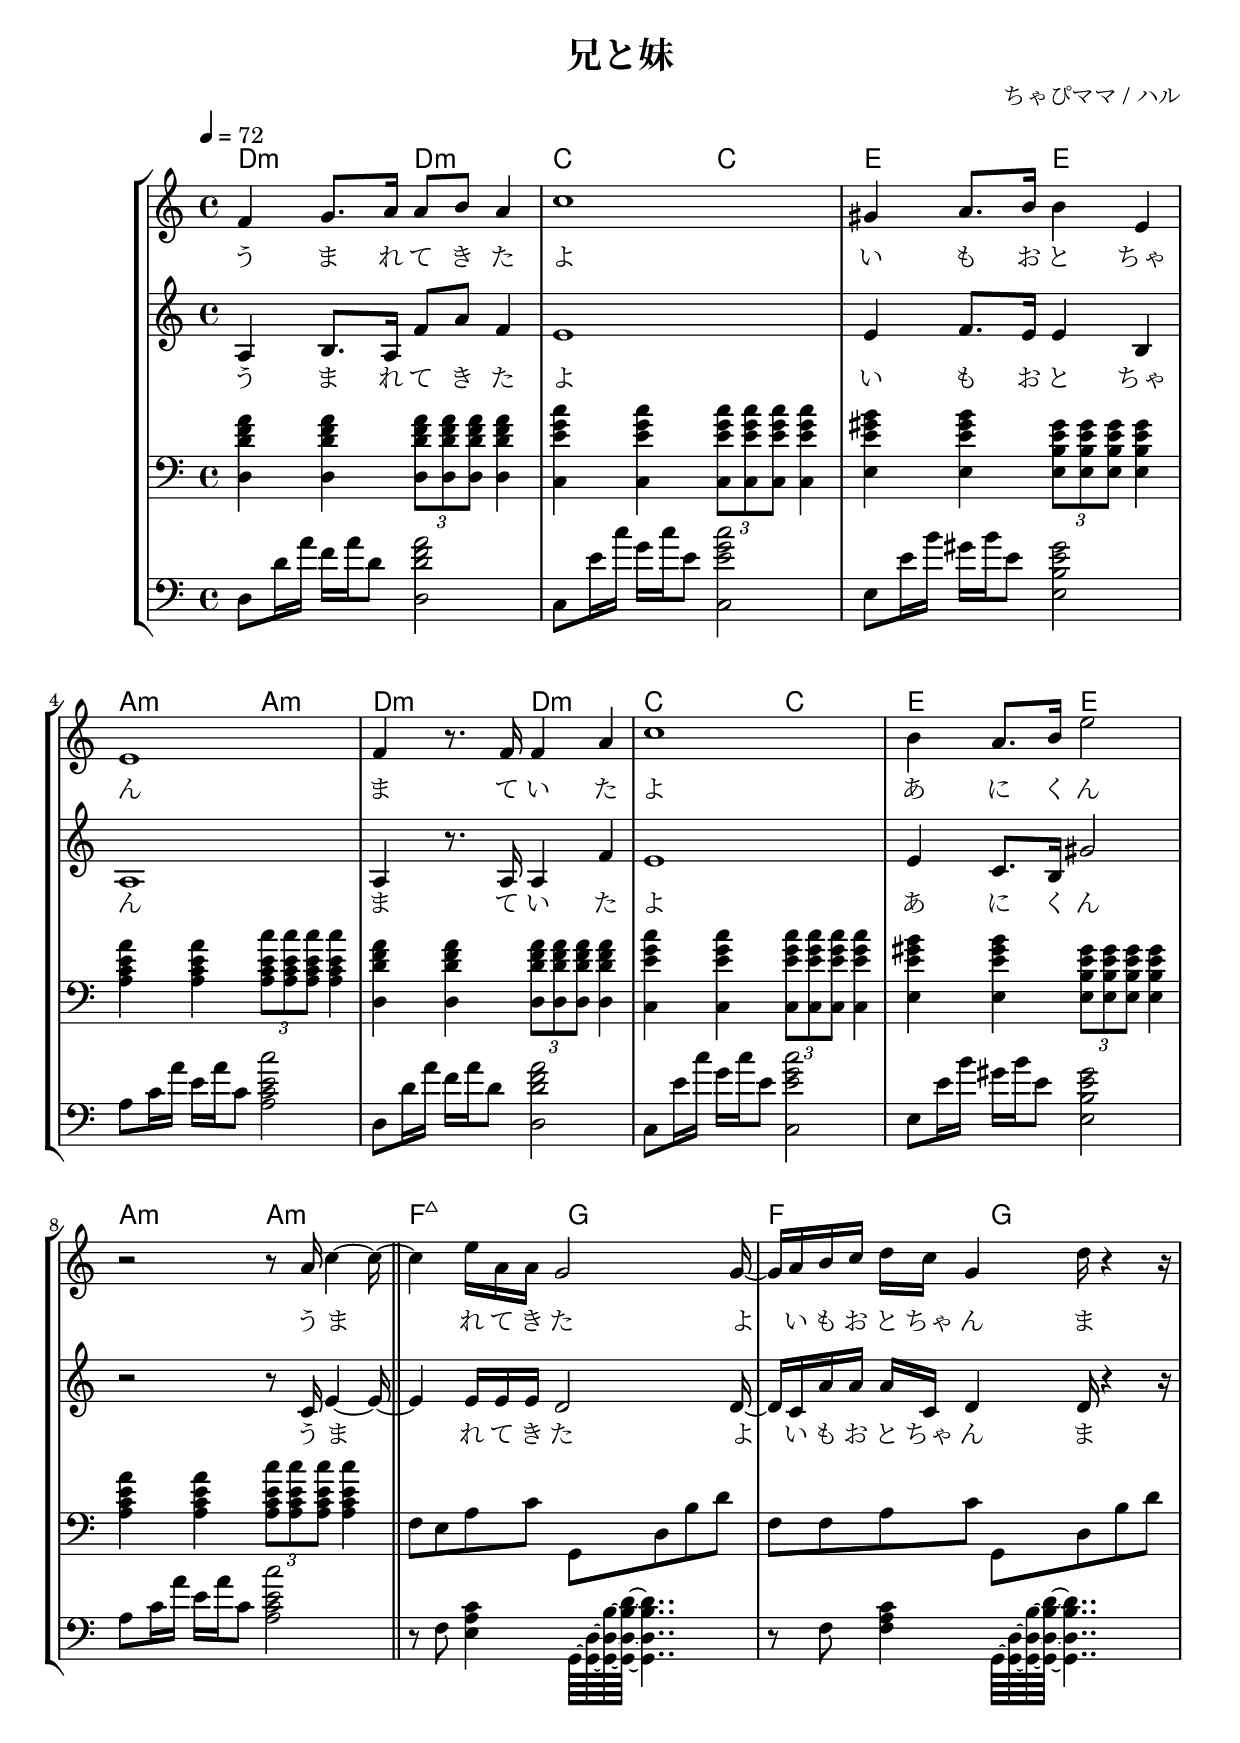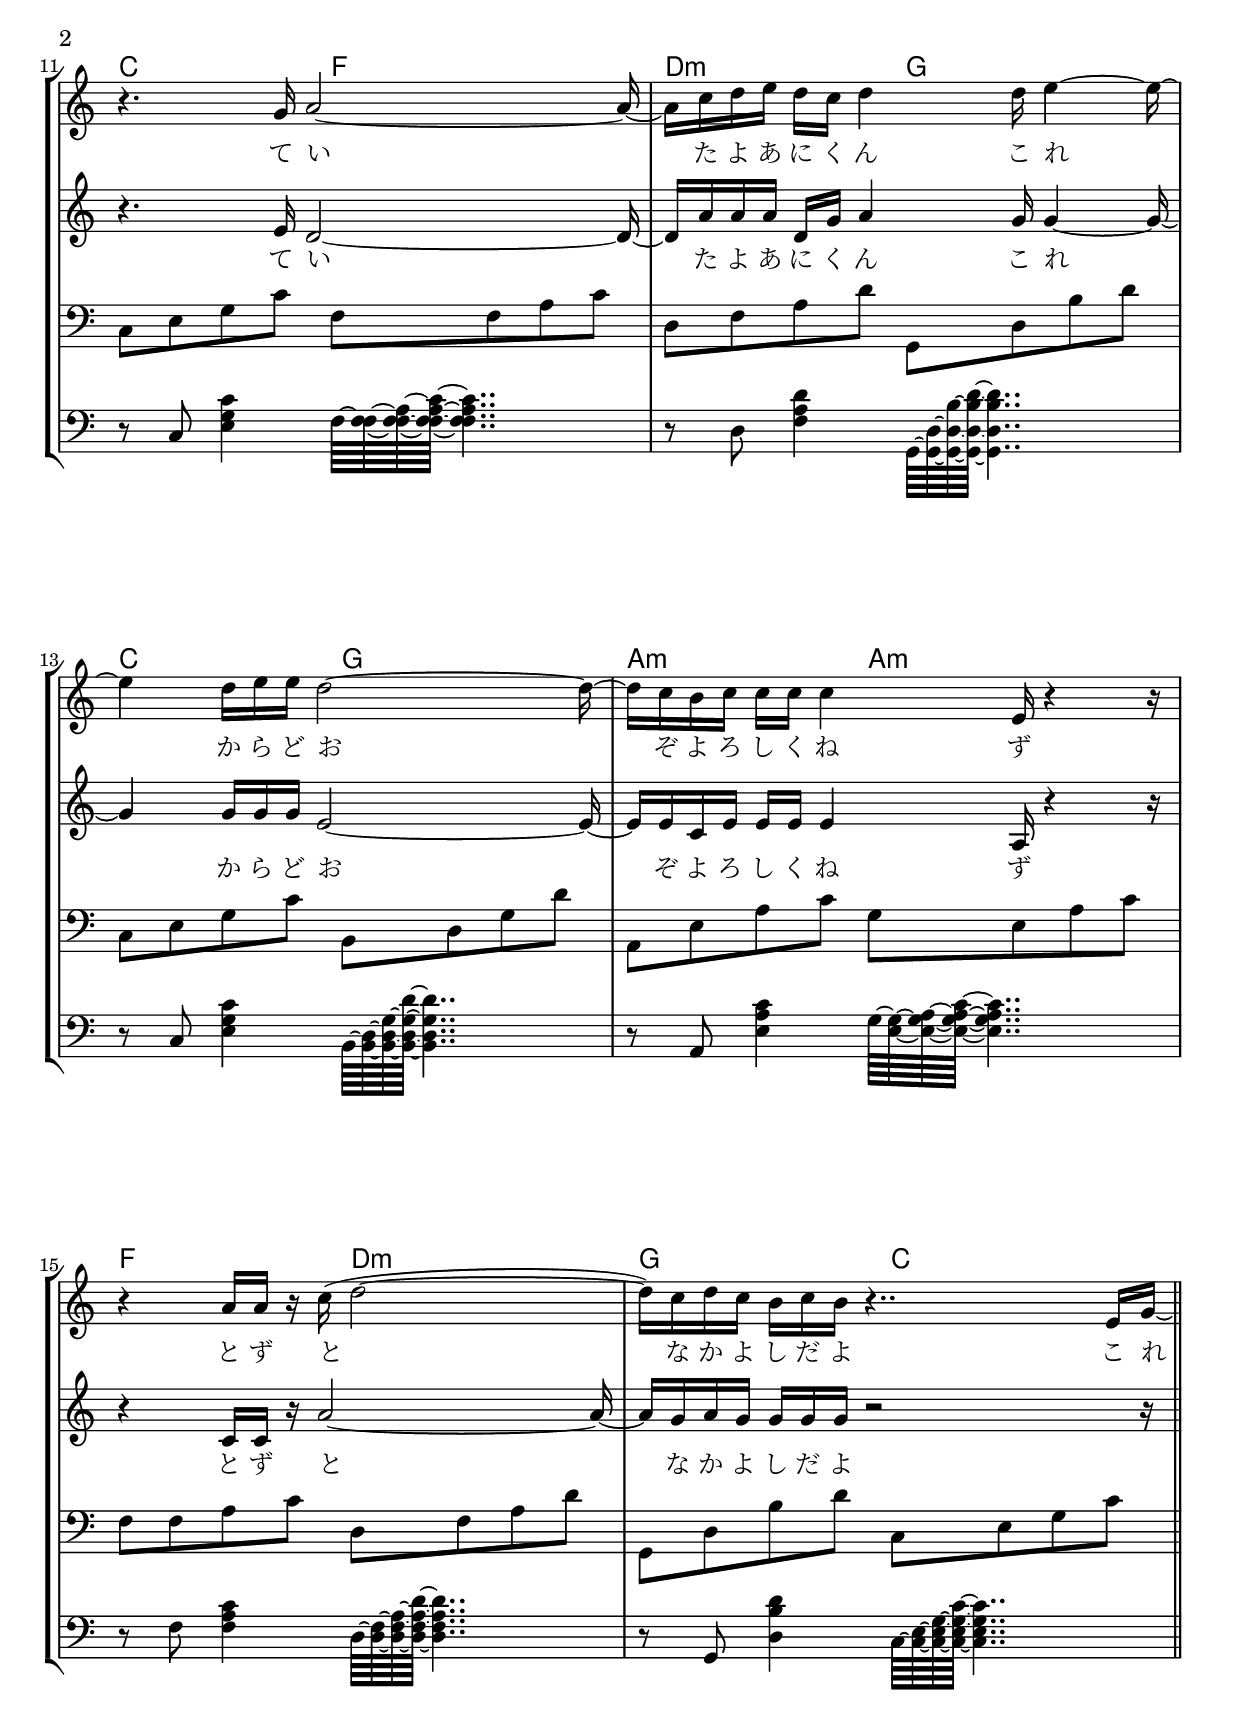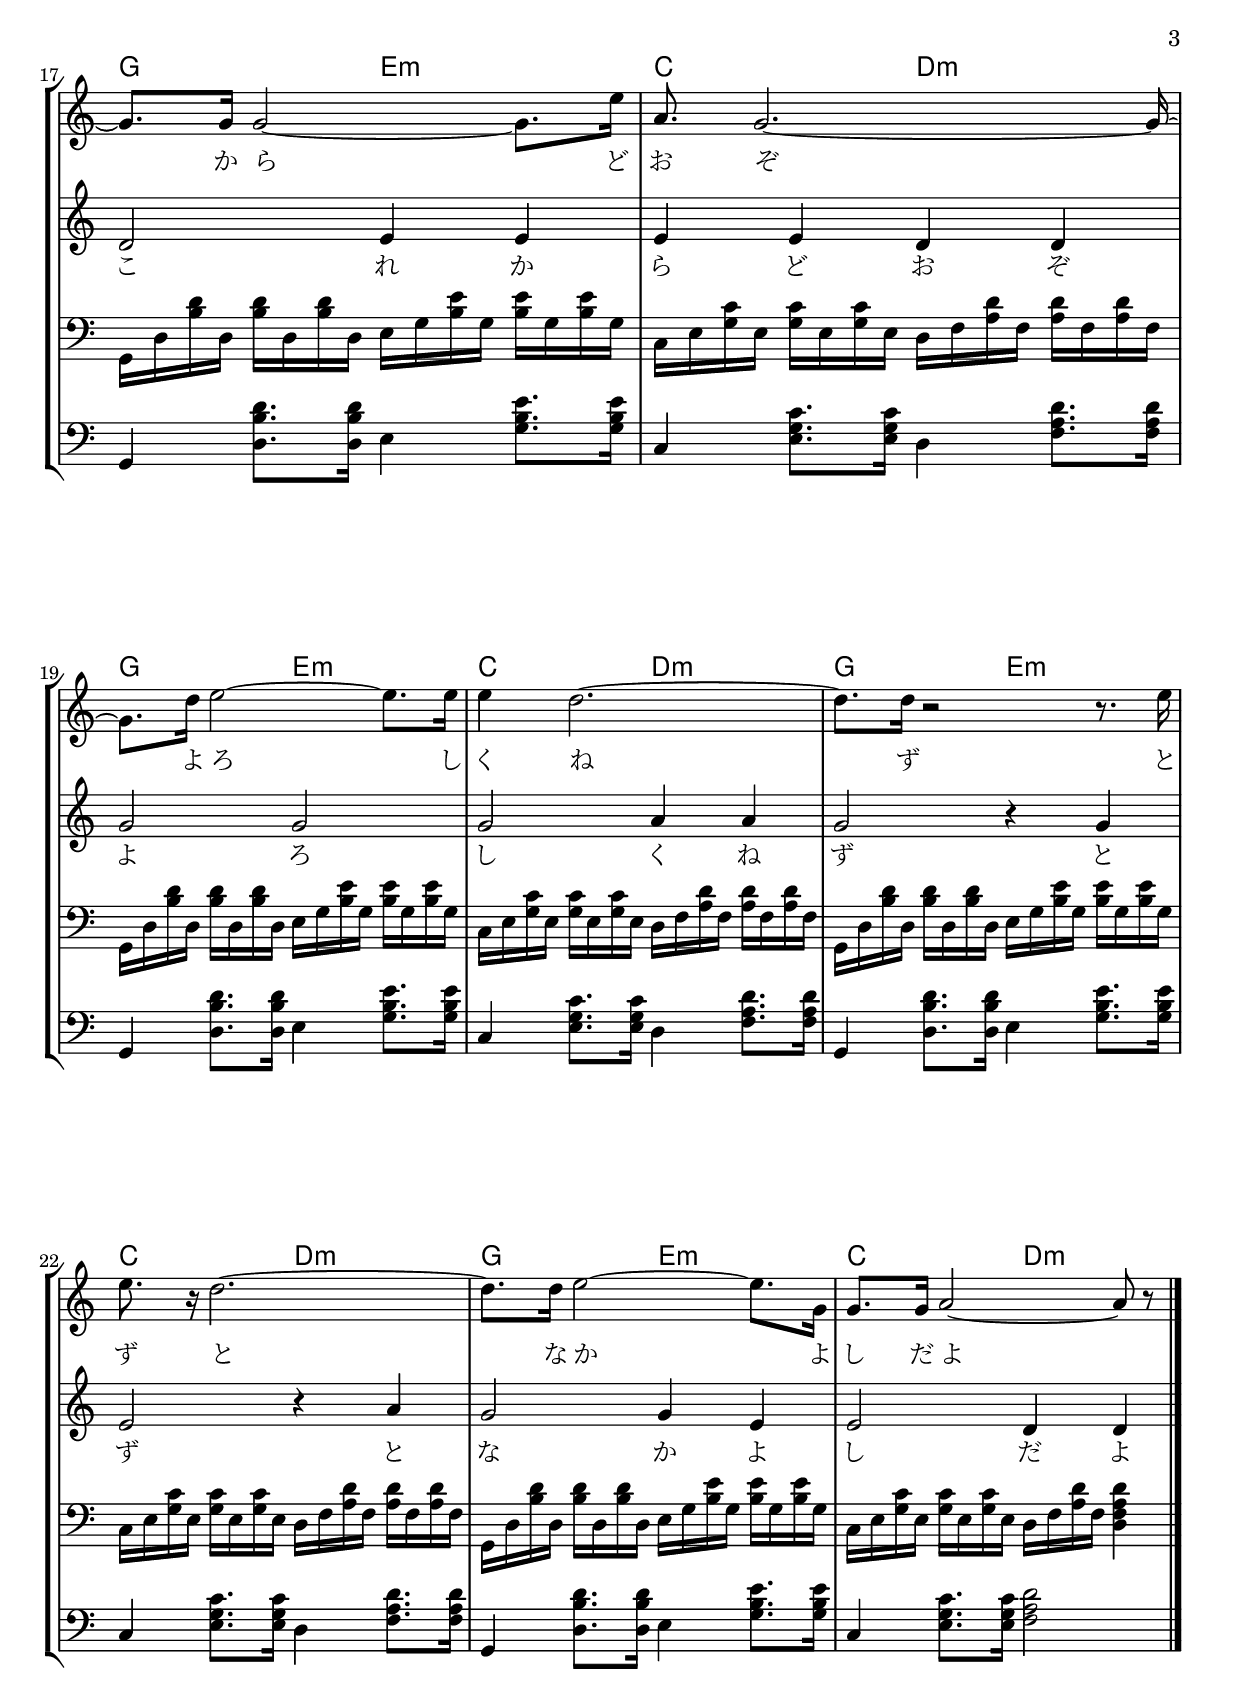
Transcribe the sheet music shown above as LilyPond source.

\version "2.12.1"

\header {
	title = \markup {兄と妹}
	composer = \markup \center-column {"ちゃぴママ / ハル"}
}

harmony = \chordmode {
	d2:m d:m c c e e a:m a:m d:m d:m c c e e a:m a:m 

	f:maj7 g f g c f d:m g c g a:m a:m f d:m g c 

	g e:m c d:m g e:m c d:m g e:m c d:m g e:m c d:m 
}

melody = {
	\set Staff.midiInstrument = #"Seashore"
	\set Staff.midiMinimumVolume = #0.7
	\set Staff.midiMaximumVolume = #0.9
		\key c \major
	\tempo 4 = 72
f'4  g'8.  a'16  a'8  b'8  a'4 
	c''1 
	gis'4  a'8.  b'16  b'4  e'4 
	e'1 
	f'4  r8.  f'16  f'4  a'4 
	c''1 
	b'4  a'8.  b'16  e''2
	r2 r8 	\set Staff.midiInstrument = #"fss0.25"
	\set Staff.midiMinimumVolume = #0.7
	\set Staff.midiMaximumVolume = #0.9
	a'16  c''4~c''16~ 
	c''4  e''16  a'16  a'16  g'2  g'16~ 
	g'16  a'16  b'16  c''16  d''16  c''16  g'4  d''16  r4 r16 
	r4.  g'16  a'2~a'16~ 
	a'16  c''16  d''16  e''16  d''16  c''16  d''4  d''16  e''4~e''16~ 
	e''4  d''16  e''16  e''16  d''2~d''16~ 
	d''16  c''16  b'16  c''16  c''16  c''16  c''4  e'16  r4 r16 
	r4  a'16  a'16  r16  c''16  (d''2~ 
	d''16)  c''16  d''16  c''16  b'16  c''16  b'16  	r4.. 	\set Staff.midiInstrument = #"Guitar Fret Noise"
	\set Staff.midiMinimumVolume = #0.7
	\set Staff.midiMaximumVolume = #0.9
	e'16  g'16~ 
	g'8.  g'16  g'2~g'8.  e''16 
	a'8.  g'2.~g'16~ 
	g'8.  d''16  e''2~e''8.  e''16 
	e''4  d''2.~ 
	d''8.  d''16  r2 r8.  e''16 
	e''8.  r16  d''2.~ 
	d''8.  d''16  e''2~e''8.  g'16 
	g'8.  g'16  a'2~a'8  	r8 	\bar "|."
}

words = \lyricmode {
	う  ま  れ  て  き  た  よ  い  も  お  と  ちゃ  ん  ま  て  い  た  よ  あ  に  く  ん  
	う  ま  れ  て  き  た  よ  い  も  お  と  ちゃ  ん  ま  て  い  た  よ  あ  に  く  ん  こ  れ  か  ら  ど  お  ぞ  よ  ろ  し  く  ね  ず  と  ず  と  な  か  よ  し  だ  よ  
	こ  れ  か  ら  ど  お  ぞ  よ  ろ  し  く  ね  ず  と  ず  と  な  か  よ  し  だ  よ  
}

secondmelody = {
	\set Staff.midiInstrument = #"Guitar harmonics"
	\set Staff.midiMinimumVolume = #0.7
	\set Staff.midiMaximumVolume = #0.9
		\key c \major
	\tempo 4 = 72
a4  b8.  a16  f'8  a'8  f'4 
	e'1 
	e'4  f'8.  e'16  e'4  b4 
	a1 
	a4  r8.  a16  a4  f'4 
	e'1 
	e'4  c'8.  b16  gis'2
	r2 r8 	\set Staff.midiInstrument = #"fss0.29"
	\set Staff.midiMinimumVolume = #0.7
	\set Staff.midiMaximumVolume = #0.9
	c'16  e'4~e'16~ 
	e'4  e'16  e'16  e'16  d'2  d'16~ 
	d'16  c'16  a'16  a'16  a'16  c'16  d'4  d'16  r4 r16 
	r4.  e'16  d'2~d'16~ 
	d'16  a'16  a'16  a'16  d'16  g'16  a'4  g'16  g'4~g'16~ 
	g'4  g'16  g'16  g'16  e'2~e'16~ 
	e'16  e'16  c'16  e'16  e'16  e'16  e'4  a16  r4 r16 
	r4  c'16  c'16  r16  a'2~a'16~ 
	a'16  g'16  a'16  g'16  g'16  g'16  g'16  	r2 r16 	\set Staff.midiInstrument = #"Glockenspiel"
	\set Staff.midiMinimumVolume = #0.7
	\set Staff.midiMaximumVolume = #0.9
	 d'2  e'4  e'4 
	e'4  e'4  d'4  d'4 
	g'2  g'2 
	g'2  a'4  a'4 
	g'2  r4  g'4 
	e'2  r4  a'4 
	g'2  g'4  e'4 
	e'2  d'4  d'4
	\bar "|."
}

secondwords = \lyricmode {
	う  ま  れ  て  き  た  よ  い  も  お  と  ちゃ  ん  ま  て  い  た  よ  あ  に  く  ん  
	う  ま  れ  て  き  た  よ  い  も  お  と  ちゃ  ん  ま  て  い  た  よ  あ  に  く  ん  こ  れ  か  ら  ど  お  ぞ  よ  ろ  し  く  ね  ず  と  ず  と  な  か  よ  し  だ  よ  
	こ  れ  か  ら  ど  お  ぞ  よ  ろ  し  く  ね  ず  と  ず  と  な  か  よ  し  だ  よ  
}

tempochange = {
	\tempo 4 = 72
	r1 | r1 | r1 | r1 | r1 | r1 | r1 | r1 \bar "||"
	\tempo 4 = 72
	r1 | r1 | r1 | r1 | r1 | r1 | r1 | r1 \bar "||"
	\tempo 4 = 72
	r1 | r1 | r1 | r1 | r1 | r1 | r1 | r1 \bar "|."
}

mainacc = {
	\clef bass
	\set Staff.midiInstrument = #"Telephone Ring"
	\set Staff.midiMinimumVolume = #0.3
	\set Staff.midiMaximumVolume = #0.6
	\key c \major
	\tempo 4 = 72
	<d d' f' a'>4 <d d' f' a'>4
	\tuplet 3/2 { <d d' f' a'>8 <d d' f' a'>8 <d d' f' a'>8 } <d d' f' a'>4
	<c e' g' c''>4 <c e' g' c''>4
	\tuplet 3/2 { <c e' g' c''>8 <c e' g' c''>8 <c e' g' c''>8 } <c e' g' c''>4
	<e e' gis' b'>4 <e e' gis' b'>4
	\tuplet 3/2 { <e b e' gis'>8 <e b e' gis'>8 <e b e' gis'>8 } <e b e' gis'>4
	<a c' e' a'>4 <a c' e' a'>4
	\tuplet 3/2 { <a c' e' c''>8 <a c' e' c''>8 <a c' e' c''>8 } <a c' e' c''>4
	<d d' f' a'>4 <d d' f' a'>4
	\tuplet 3/2 { <d d' f' a'>8 <d d' f' a'>8 <d d' f' a'>8 } <d d' f' a'>4
	<c e' g' c''>4 <c e' g' c''>4
	\tuplet 3/2 { <c e' g' c''>8 <c e' g' c''>8 <c e' g' c''>8 } <c e' g' c''>4
	<e e' gis' b'>4 <e e' gis' b'>4
	\tuplet 3/2 { <e b e' gis'>8 <e b e' gis'>8 <e b e' gis'>8 } <e b e' gis'>4
	<a c' e' a'>4 <a c' e' a'>4
	\tuplet 3/2 { <a c' e' c''>8 <a c' e' c''>8 <a c' e' c''>8 } <a c' e' c''>4
	\bar "||"

	\set Staff.midiInstrument = #"Breath Noise"
	\set Staff.midiMinimumVolume = #0.3
	\set Staff.midiMaximumVolume = #0.6
	f8 e8 a8 c'8
	g,8 d8 b8 d'8
	f8 f8 a8 c'8
	g,8 d8 b8 d'8
	c8 e8 g8 c'8
	f8 f8 a8 c'8
	d8 f8 a8 d'8
	g,8 d8 b8 d'8
	c8 e8 g8 c'8
	b,8 d8 g8 d'8
	a,8 e8 a8 c'8
	g8 e8 a8 c'8
	f8 f8 a8 c'8
	d8 f8 a8 d'8
	g,8 d8 b8 d'8
	c8 e8 g8 c'8
	\bar "||"

	\set Staff.midiInstrument = #"Gunshot"
	\set Staff.midiMinimumVolume = #0.3
	\set Staff.midiMaximumVolume = #0.6
	g,16 d <b d'> d <b d'> d <b d'> d
	e16 g <b e'> g <b e'> g <b e'> g
	c16 e <g c'> e <g c'> e <g c'> e
	d16 f <a d'> f <a d'> f <a d'> f
	g,16 d <b d'> d <b d'> d <b d'> d
	e16 g <b e'> g <b e'> g <b e'> g
	c16 e <g c'> e <g c'> e <g c'> e
	d16 f <a d'> f <a d'> f <a d'> f
	g,16 d <b d'> d <b d'> d <b d'> d
	e16 g <b e'> g <b e'> g <b e'> g
	c16 e <g c'> e <g c'> e <g c'> e
	d16 f <a d'> f <a d'> f <a d'> f
	g,16 d <b d'> d <b d'> d <b d'> d
	e16 g <b e'> g <b e'> g <b e'> g
	c16 e <g c'> e <g c'> e <g c'> e
	d16 f <a d'> f <d f a d'>4
	\bar "|."
}

subacc = {
	\clef bass
	\set Staff.midiInstrument = #"Bird Tweet"
	\set Staff.midiMinimumVolume = #0.3
	\set Staff.midiMaximumVolume = #0.6
	\key c \major
	\tempo 4 = 72
	d8 d'16 a' f' a' d'8
	<d d' f' a'>2
	c8 e'16 c'' g' c'' e'8
	<c e' g' c''>2
	e8 e'16 b' gis' b' e'8
	<e b e' gis'>2
	a8 c'16 a' e' a' c'8
	<a c' e' c''>2
	d8 d'16 a' f' a' d'8
	<d d' f' a'>2
	c8 e'16 c'' g' c'' e'8
	<c e' g' c''>2
	e8 e'16 b' gis' b' e'8
	<e b e' gis'>2
	a8 c'16 a' e' a' c'8
	<a c' e' c''>2
	\bar "||"

	\set Staff.midiInstrument = #"Applause"
	\set Staff.midiMinimumVolume = #0.3
	\set Staff.midiMaximumVolume = #0.6
	r8 f8 <e a c'>4
	g,64~ <g,~ d~> <g,~ d~ b~> <g, d b d'>~ <g, d b d'>4..
	r8 f8 <f a c'>4
	g,64~ <g,~ d~> <g,~ d~ b~> <g, d b d'>~ <g, d b d'>4..
	r8 c8 <e g c'>4
	f64~ <f~ f~> <f~ f~ a~> <f f a c'>~ <f f a c'>4..
	r8 d8 <f a d'>4
	g,64~ <g,~ d~> <g,~ d~ b~> <g, d b d'>~ <g, d b d'>4..
	r8 c8 <e g c'>4
	b,64~ <b,~ d~> <b,~ d~ g~> <b, d g d'>~ <b, d g d'>4..
	r8 a,8 <e a c'>4
	g64~ <g~ e~> <g~ e~ a~> <g e a c'>~ <g e a c'>4..
	r8 f8 <f a c'>4
	d64~ <d~ f~> <d~ f~ a~> <d f a d'>~ <d f a d'>4..
	r8 g,8 <d b d'>4
	c64~ <c~ e~> <c~ e~ g~> <c e g c'>~ <c e g c'>4..
	\bar "||"

	\set Staff.midiInstrument = #"Helicopter"
	\set Staff.midiMinimumVolume = #0.3
	\set Staff.midiMaximumVolume = #0.6
	g,4 <d b d'>8. <d b d'>16
	e4 <g b e'>8. <g b e'>16
	c4 <e g c'>8. <e g c'>16
	d4 <f a d'>8. <f a d'>16
	g,4 <d b d'>8. <d b d'>16
	e4 <g b e'>8. <g b e'>16
	c4 <e g c'>8. <e g c'>16
	d4 <f a d'>8. <f a d'>16
	g,4 <d b d'>8. <d b d'>16
	e4 <g b e'>8. <g b e'>16
	c4 <e g c'>8. <e g c'>16
	d4 <f a d'>8. <f a d'>16
	g,4 <d b d'>8. <d b d'>16
	e4 <g b e'>8. <g b e'>16
	c4 <e g c'>8. <e g c'>16
	<f a d'>2
	\bar "|."
}

percA = {
	\drummode {
	r1  |r2. hho4  |r1  |r2. hho4  |r1  |r2. hho4  |r1  |r2. hho4  \bar "||"
	hh4 hh8 hh2 r8  |\times 16/32{ hh2 hh8. hh8. hh4. hh2. } |hh4 hh8 hh2 r8  |hh4 hh8 hh4 hh4.  |hh4 hh8 hh2 r8  |\times 16/32{ hh2 hh8. hh8. hh4. hh2. } |hh4 hh8 hh2 r8  |\times 16/32{ hh2 hh8. hh1 r4 r16 } \bar "||"
	hh8 hh8 hh8 hh8 hh8 hh8 hh8 hh8  |hh8 hh8 hh8 hh8 hh4 hh8 hh8  |hh8 hh8 hh8 hh8 hh8 hh8 hh8 hh8  |hh8 hh8 hh8 hh2 r8  |hh8 hh8 hh8 hh8 hh8 hh8 hh8 hh8  |hh8 hh8 hh8 hh8 hh4 hh8 hh8  |hh8 hh8 hh8 hh8 hh8 hh8 hh8 hh8  |r8 hh2. r8  \bar "|."
	}
}

percB = {
	\drummode {
	r16 hhp16 hhp8 hhp16 hhp8 hhp2 r16  |r16 hhp16 hhp8 hhp16 hhp8 hhp2 r16  |r16 hhp16 hhp8 hhp16 hhp8 hhp2 r16  |r16 hhp16 hhp8 hhp16 hhp8 hhp2 r16  |r16 hhp16 hhp8 hhp16 hhp8 hhp2 r16  |r16 hhp16 hhp8 hhp16 hhp8 hhp2 r16  |r16 hhp16 hhp8 hhp16 hhp8 hhp2 r16  |r16 hhp16 hhp8 hhp16 hhp8 hhp2 hhp16  \bar "||"
	r16 hhp8 hhp8 hhp2 r8.  |\times 16/32{ r8 hhp4 hhp4 hhp8 hhp2 r8 hhp2 r8 } |r16 hhp8 hhp8 hhp2 r8.  |r16 hhp8 hhp8 hhp8. hhp2  |r16 hhp8 hhp8 hhp2 r8.  |\times 16/32{ r8 hhp4 hhp4 hhp8 hhp2 r8 hhp2 r8 } |r16 hhp8 hhp8 hhp2 r8.  |\times 16/32{ r8 hhp4 hhp4 hhp8 hhp1 r4 } \bar "||"
	r4 sn8. sn8 sn8. sn8. sn16  |r4 sn8. sn8 sn8. sn4  |r4 sn8. sn8 sn8. sn8. sn16  |r8 sn8 sn4 sn8 sn16 sn8 sn8 sn16  |r4 sn8. sn8 sn8. sn8. sn16  |r4 sn8. sn8 sn8. sn4  |r4 sn8. sn8 sn8. sn8. sn16  |r4 sn2 sn4  \bar "|."
	}
}

percC = {
	\drummode {
	hh8. hh8. hh2 r8  |hh8. hh8. hh2 hh8  |hh8. hh8. hh2 r8  |hh8. hh8. hh2 hh8  |hh8. hh8. hh2 r8  |hh8. hh8. hh2 hh8  |hh8. hh8. hh2 r8  |hh8. hh8. hh4 hh4 hh8  \bar "||"
	r1  |\times 16/32{ r1 r2 hho2 } |r1  |\times 16/32{ r1 r2 hho2 } |r1  |\times 16/32{ r1 r2 hho2 } |r1  |\times 16/32{ r1 r2 hho2 } \bar "||"
	bd8 bd4 bd2 bd8  |bd8 bd2 bd4.  |bd8 bd4 bd2 bd8  |bd4 r16 bd8. bd2  |bd8 bd4 bd2 bd8  |bd8 bd2 bd4.  |bd8 bd4 bd2 bd8  |bd8 bd4. bd4. bd8  \bar "|."
	}
}

percD = {
	\drummode {
	r2 ss2  |r2 ss2  |r2 ss2  |r2 ss2  |r2 ss2  |r2 ss2  |r2 ss2  |r2 ss2  \bar "||"
	bd8. bd8. bd2 bd8  |\times 16/32{ bd4. bd4. bd2 bd2 bd4 } |bd8. bd8. bd2 bd8  |bd8. bd8. bd2 r8  |bd8. bd8. bd2 bd8  |\times 16/32{ bd4. bd4. bd2 bd2 bd4 } |bd8. bd8. bd2 bd8  |\times 16/32{ bd4. bd4. bd8 bd2 r8 bd2 } \bar "||"
	r1  |r2 r8 hho4.  |r1  |r4. r16 hho2 r16  |r1  |r2 r8 hho4.  |r1  |r4. r16 hho2 r16  \bar "|."
	}
}

percE = {
	\drummode {
	bd2 r8 bd4 bd8  |bd4. bd4 bd4 bd8  |bd2 r8 bd4 bd8  |bd4. bd4 bd4 bd8  |bd2 r8 bd4 bd8  |bd4. bd4 bd4 bd8  |bd2 r8 bd4 bd8  |bd4. bd4 bd4.  \bar "||"
	r2 ss2  |\times 16/32{ r1 ss1 } |r2 ss2  |\times 16/32{ r1 ss1 } |r2 ss2  |\times 16/32{ r1 ss1 } |r2 ss2  |\times 16/32{ r1 ss1 } \bar "||"
	r1 |r1 |r1 |r1 |r1 |r1 |r1 |cymc1  \bar "|."
	}
}

percF = {
	\drummode {
	r1 | r1 | r1 | r1 | r1 | r1 | r1 | r1 \bar "||"
	r1 |r1 |r1 |r2 r8. sn16 sn4  |r1 |r1 |r1 |\times 16/32{ r1 sn4 sn8 sn2 r8 } \bar "||"
	r1 |r1 |r1 |r1 |r1 |r1 |r1 |r4 r16 tommh16 tommh4. tommh4  \bar "|."
	}
}

percG = {
	\drummode {
	r1 | r1 | r1 | r1 | r1 | r1 | r1 | r1 \bar "||"
	r1 |r1 |r1 |r2. r8 tomml8  |r1 |r1 |r1 |r2. r8 tomml8  \bar "||"
	r1 |r1 |r1 |r1 |r1 |r1 |r1 |r4. r16 tomml4. tomml8.  \bar "|."
	}
}

percH = {
	\drummode {
	r1 | r1 | r1 | r1 | r1 | r1 | r1 | r1 \bar "||"
	r1 |r1 |r1 |r1 |r1 |r1 |r1 |\times 16/32{ r1 r2 r8 tommh4. } \bar "||"
	r1 |r1 |r1 |r1 |r1 |r1 |r1 |r2 r16 toml8 toml4 r16  \bar "|."
	}
}

percI = {
	\drummode {
	r1 | r1 | r1 | r1 | r1 | r1 | r1 | r1 \bar "||"
	r1 |r1 |r1 |r1 |r1 |r1 |r1 |\times 16/32{ r1 r2. tomfh4 } \bar "||"
	r1 |r1 |r1 |r1 |r1 |r1 |r1 |r2 r8 tomfh4 tomfh8  \bar "|."
	}
}

\score {
	<<
		\new StaffGroup <<
			\new ChordNames {\harmony}
			\new Voice = "melody" {\melody}
			\new Lyrics \lyricsto "melody" \words
			\new Voice = "secondmelody" {\secondmelody}
			\new Lyrics \lyricsto "secondmelody" \secondwords
			\new Staff = "mainacc" {\mainacc}
			\new Staff = "subacc" {\subacc}
		>>
	>>
	\layout { }
}
